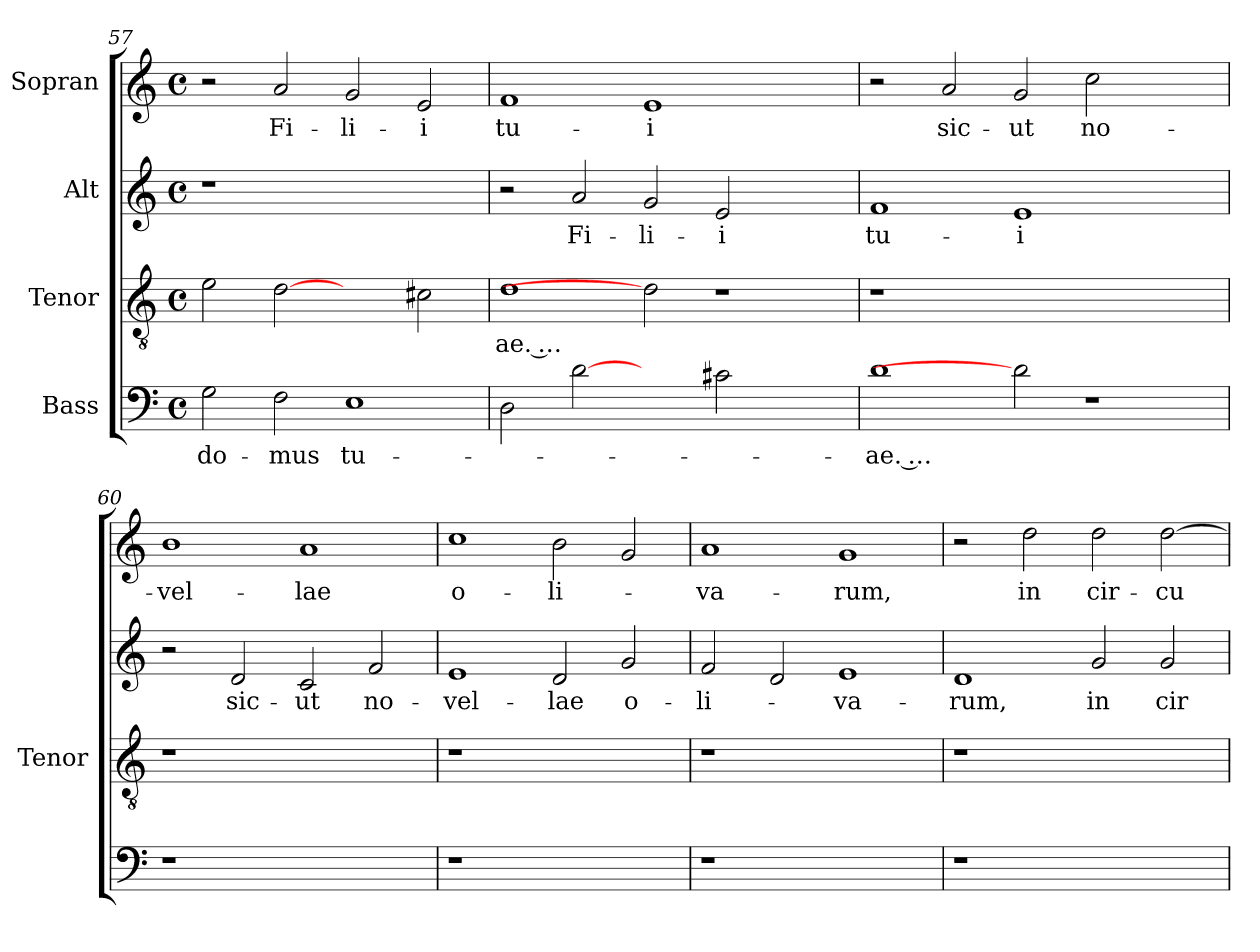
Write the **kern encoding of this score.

**kern	**text	**kern	**text	**kern	**text	**kern	**text
*part4	*part4	*part3	*part3	*part2	*part2	*part1	*part1
*staff4	*staff4	*staff3	*staff3	*staff2	*staff2	*staff1	*staff1
*I"Bass	*	*I"Tenor	*	*I"Alt	*	*I"Sopran	*
*	*	*I'Tenor	*	*	*	*	*
*clefF4	*	*clefGv2	*	*clefG2	*	*clefG2	*
*	*	*ITrd7c12	*	*	*	*	*
*k[]	*	*k[]	*	*k[]	*	*k[]	*
*M4/4	*	*M4/4	*	*M4/4	*	*M4/4	*
*met(c)	*	*met(c)	*	*met(c)	*	*met(c)	*
=57	=57	=57	=57	=57	=57	=57	=57
!	!LO:LY:b:color=#000000	!	!	!LO:N:vis=1	!	!	!
2Gi\	do-	2Ei\	.	1r	.	2r	.
!	!LO:LY:b:color=#000000	!	!	!	!	!	!
!	!	!	!	!	!	!	!LO:LY:b:color=#000000
2Fi\	-mus	[2Di	.	.	.	2ai/	Fi-
!	!LO:LY:b:color=#000000	!	!	!	!	!	!
!	!	!	!	!	!	!	!LO:LY:b:color=#000000
1Ei	tu-	2ryy	.	1ryy	.	2gi/	-li-
!	!	!	!	!	!	!	!LO:LY:b:color=#000000
.	.	2C#Xi\	.	.	.	2ei/	-i
=58	=58	=58	=58	=58	=58	=58	=58
!	!	!	!LO:LY:b:color=#000000	!	!	!	!
!	!	!	!	!	!	!	!LO:LY:b:color=#000000
2Di\	.	1Di	-ae. …	2r	.	1fi	tu-
!	!	!	!	!	!LO:LY:b:color=#000000	!	!
[2di	.	.	.	2ai/	Fi-	.	.
!	!	!	!	!	!LO:LY:b:color=#000000	!	!
!	!	!	!	!	!	!	!LO:LY:b:color=#000000
2ryy	.	2Di]	.	2gi/	-li-	1ei	-i
!	!	!	!	!	!LO:LY:b:color=#000000	!	!
2c#Xi\	.	1r	.	2ei/	-i	.	.
2ryy	.	.	.	2ryy	.	2ryy	.
!!LO:LB:g=z
=59	=59	=59	=59	=59	=59	=59	=59
!	!LO:LY:b:color=#000000	!LO:N:vis=1	!	!	!	!	!
!	!	!	!	!	!LO:LY:b:color=#000000	!	!
1di	-ae. …	1r	.	1fi	tu-	2r	.
!	!	!	!	!	!	!	!LO:LY:b:color=#000000
.	.	.	.	.	.	2ai/	sic-
!	!	!	!	!	!LO:LY:b:color=#000000	!	!
!	!	!	!	!	!	!	!LO:LY:b:color=#000000
2di]	.	1.ryy	.	1ei	-i	2gi/	-ut
!	!	!	!	!	!	!	!LO:LY:b:color=#000000
1r	.	.	.	.	.	2cci\	no-
.	.	.	.	2ryy	.	2ryy	.
=60	=60	=60	=60	=60	=60	=60	=60
!LO:N:vis=1	!	!LO:N:vis=1	!	!	!	!	!
!	!	!	!	!	!	!	!LO:LY:b:color=#000000
1r	.	1r	.	2r	.	1bi	-vel-
!	!	!	!	!	!LO:LY:b:color=#000000	!	!
.	.	.	.	2di/	sic-	.	.
!	!	!	!	!	!LO:LY:b:color=#000000	!	!
!	!	!	!	!	!	!	!LO:LY:b:color=#000000
1ryy	.	1ryy	.	2ci/	-ut	1ai	-lae
!	!	!	!	!	!LO:LY:b:color=#000000	!	!
.	.	.	.	2fi/	no-	.	.
=61	=61	=61	=61	=61	=61	=61	=61
!LO:N:vis=1	!	!LO:N:vis=1	!	!	!	!	!
!	!	!	!	!	!LO:LY:b:color=#000000	!	!
!	!	!	!	!	!	!	!LO:LY:b:color=#000000
1r	.	1r	.	1ei	-vel-	1cci	o-
!	!	!	!	!	!LO:LY:b:color=#000000	!	!
!	!	!	!	!	!	!	!LO:LY:b:color=#000000
1ryy	.	1ryy	.	2di/	-lae	2bi\	-li-
!	!	!	!	!	!LO:LY:b:color=#000000	!	!
.	.	.	.	2gi/	o-	2gi/	.
=62	=62	=62	=62	=62	=62	=62	=62
!LO:N:vis=1	!	!LO:N:vis=1	!	!	!	!	!
!	!	!	!	!	!LO:LY:b:color=#000000	!	!
!	!	!	!	!	!	!	!LO:LY:b:color=#000000
1r	.	1r	.	2fi/	-li-	1ai	-va-
.	.	.	.	2di/	.	.	.
!	!	!	!	!	!LO:LY:b:color=#000000	!	!
!	!	!	!	!	!	!	!LO:LY:b:color=#000000
1ryy	.	1ryy	.	1ei	-va-	1gi	-rum,
=63	=63	=63	=63	=63	=63	=63	=63
!LO:N:vis=1	!	!LO:N:vis=1	!	!	!	!	!
!	!	!	!	!	!LO:LY:b:color=#000000	!	!
1r	.	1r	.	1di	-rum,	2r	.
!	!	!	!	!	!	!	!LO:LY:b:color=#000000
.	.	.	.	.	.	2ddi\	in
!	!	!	!	!	!LO:LY:b:color=#000000	!	!
!	!	!	!	!	!	!	!LO:LY:b:color=#000000
1ryy	.	1ryy	.	2gi/	in	2ddi\	cir-
!	!	!	!	!	!LO:LY:b:color=#000000	!	!
!	!	!	!	!	!	!	!LO:LY:b:color=#000000
.	.	.	.	2gi/	cir-	[>2ddi\	-cu-
=	=	=	=	=	=	=	=
*-	*-	*-	*-	*-	*-	*-	*-
